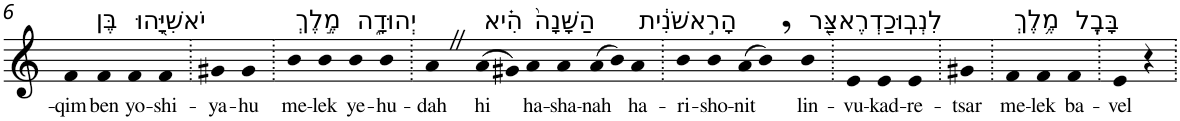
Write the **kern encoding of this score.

**kern	**text
*part1	*part1
*staff1	*staff1
*I"Piano	*
*I'Pno	*
!!LO:PB:g=z
*clefG2	*
*k[]	*
=6	=6
!	!LO:LY:b
4f	-qim
!LO:TX:a:t=בֶּן	!
!	!LO:LY:b
4f	ben
!LO:TX:a:t=יֹאשִׁיָּ֖הוּ	!
!	!LO:LY:b
4f	yo-
!	!LO:LY:b
4f	-shi-
=7.	=7.
!	!LO:LY:b
4g#X	-ya-
!	!LO:LY:b
4g#	-hu
=8.	=8.
!LO:TX:a:t=מֶ֣לֶךְ	!
!	!LO:LY:b
4b	me-
!	!LO:LY:b
4b	-lek
!LO:TX:a:t=יְהוּדָ֑ה	!
!	!LO:LY:b
4b	ye-
!	!LO:LY:b
4b	-hu-
=9.	=9.
!	!LO:LY:b
4aZ	-dah
!LO:TX:a:t=הִ֗יא	!
!	!LO:LY:b
(>8a	hi
8g#X)	.
!LO:TX:a:t=הַשָּׁנָה֙	!
!	!LO:LY:b
4a	ha-
!	!LO:LY:b
4a	-sha-
!	!LO:LY:b
(>8a	-nah
8b)	.
!LO:TX:a:t=הָרִ֣אשֹׁנִ֔ית	!
!	!LO:LY:b
4a	ha-
=10.	=10.
!	!LO:LY:b
4b	-ri-
!	!LO:LY:b
4b	-sho-
!	!LO:LY:b
(>8a	-nit
8b,)	.
!LO:TX:a:t=לִנְבֽוּכַדְרֶאצַּ֖ר	!
!	!LO:LY:b
4b	lin-
=11.	=11.
!	!LO:LY:b
4e	-vu-
!	!LO:LY:b
4e	-kad-
!	!LO:LY:b
4e	-re-
=12.	=12.
!	!LO:LY:b
4g#X	-tsar
=13.	=13.
!LO:TX:a:t=מֶ֥לֶךְ	!
!	!LO:LY:b
4f	me-
!	!LO:LY:b
4f	-lek
!LO:TX:a:t=בָּבֶֽל	!
!	!LO:LY:b
4f	ba-
=14.	=14.
!	!LO:LY:b
4e	-vel
4r	.
=.	=.
*-	*-
